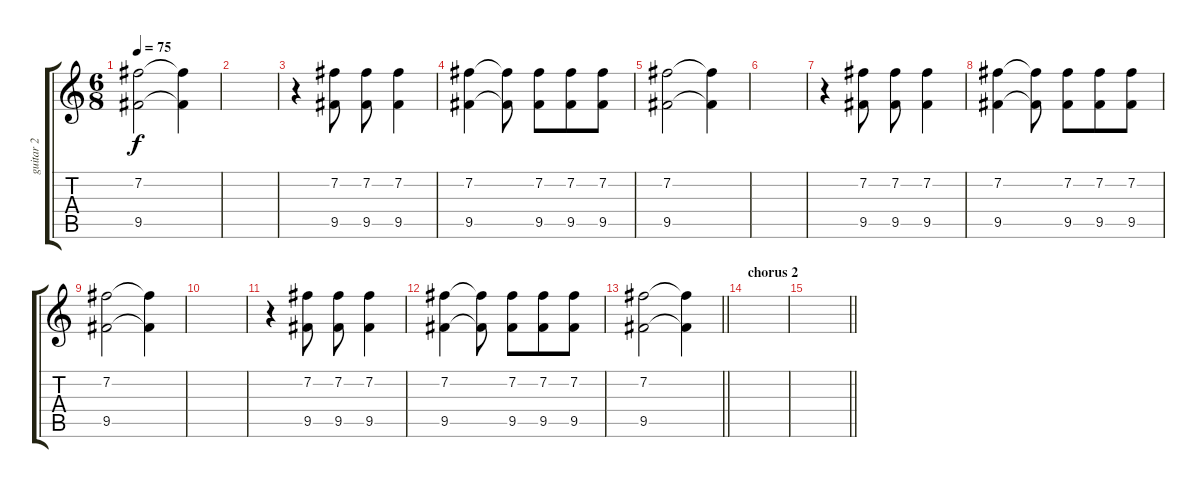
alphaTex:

\track ("guitar 2" "guitar 2") {instrument electricguitarjazz}
\staff {score tabs}
\tuning (E4 B3 G3 D3 A2 E2) {hide}
\ts (6 8)
\tempo 75
\clef g2
\ks c
(7.2 9.5).2{dy f} (7.2{t} 9.5{t}).4 |
|
r.4 (7.2 9.5).8 (7.2 9.5).8 (7.2 9.5).4 |
(7.2 9.5).4 (7.2{t} 9.5{t}).8 (7.2 9.5).8 (7.2 9.5).8 (7.2 9.5).8 |
(7.2 9.5).2 (7.2{t} 9.5{t}).4 |
|
r.4 (7.2 9.5).8 (7.2 9.5).8 (7.2 9.5).4 |
(7.2 9.5).4 (7.2{t} 9.5{t}).8 (7.2 9.5).8 (7.2 9.5).8 (7.2 9.5).8 |
(7.2 9.5).2 (7.2{t} 9.5{t}).4 |
|
r.4 (7.2 9.5).8 (7.2 9.5).8 (7.2 9.5).4 |
(7.2 9.5).4 (7.2{t} 9.5{t}).8 (7.2 9.5).8 (7.2 9.5).8 (7.2 9.5).8 |
\barLineRight lightlight
(7.2 9.5).2 (7.2{t} 9.5{t}).4 |
\section ("" "chorus 2")
|
\barLineRight lightlight
